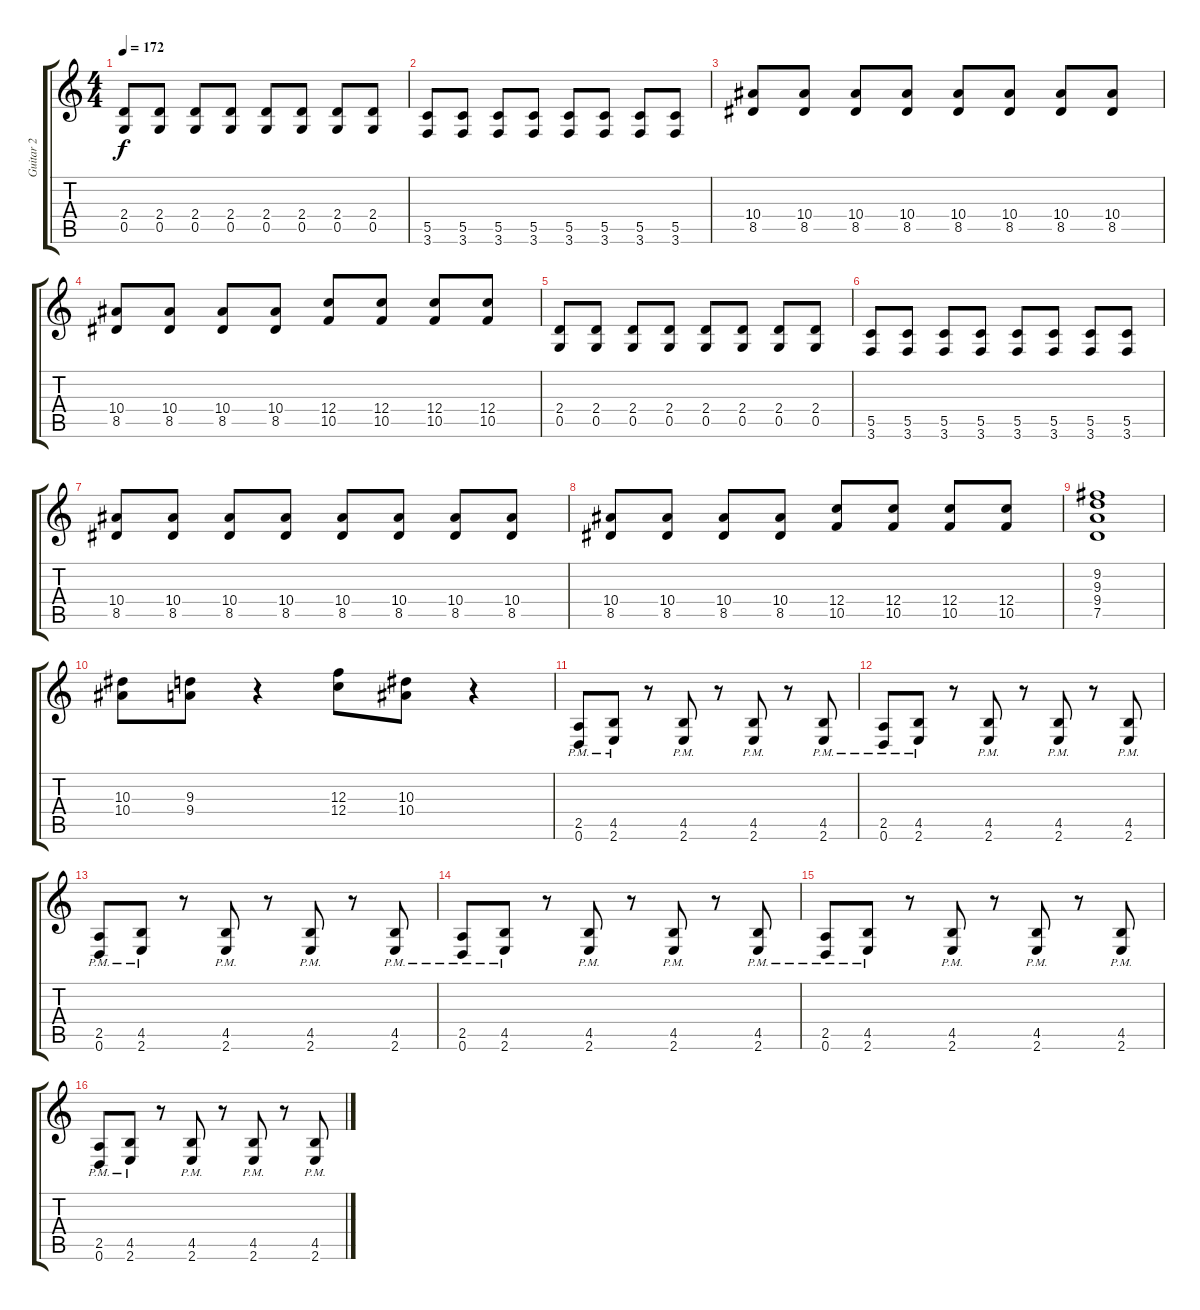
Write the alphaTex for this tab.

\track ("Guitar 2" "Guitar 2") {instrument overdrivenguitar}
\staff {score tabs}
\tuning (D4 A3 F3 C3 G2 D2) {hide}
\ts (4 4)
\tempo 172
\clef g2
\ks c
(2.4 0.5).8{dy f} (2.4 0.5).8 (2.4 0.5).8 (2.4 0.5).8 (2.4 0.5).8 (2.4 0.5).8 (2.4 0.5).8 (2.4 0.5).8 |
(5.5 3.6).8 (5.5 3.6).8 (5.5 3.6).8 (5.5 3.6).8 (5.5 3.6).8 (5.5 3.6).8 (5.5 3.6).8 (5.5 3.6).8 |
(10.4 8.5).8 (10.4 8.5).8 (10.4 8.5).8 (10.4 8.5).8 (10.4 8.5).8 (10.4 8.5).8 (10.4 8.5).8 (10.4 8.5).8 |
(10.4 8.5).8 (10.4 8.5).8 (10.4 8.5).8 (10.4 8.5).8 (12.4 10.5).8 (12.4 10.5).8 (12.4 10.5).8 (12.4 10.5).8 |
(2.4 0.5).8 (2.4 0.5).8 (2.4 0.5).8 (2.4 0.5).8 (2.4 0.5).8 (2.4 0.5).8 (2.4 0.5).8 (2.4 0.5).8 |
(5.5 3.6).8 (5.5 3.6).8 (5.5 3.6).8 (5.5 3.6).8 (5.5 3.6).8 (5.5 3.6).8 (5.5 3.6).8 (5.5 3.6).8 |
(10.4 8.5).8 (10.4 8.5).8 (10.4 8.5).8 (10.4 8.5).8 (10.4 8.5).8 (10.4 8.5).8 (10.4 8.5).8 (10.4 8.5).8 |
(10.4 8.5).8 (10.4 8.5).8 (10.4 8.5).8 (10.4 8.5).8 (12.4 10.5).8 (12.4 10.5).8 (12.4 10.5).8 (12.4 10.5).8 |
(9.2 9.3 9.4 7.5).1 |
(10.3 10.4).8 (9.3 9.4).8 r.4 (12.3 12.4).8 (10.3 10.4).8 r.4 |
(2.5{pm} 0.6{pm}).8 (4.5{pm} 2.6{pm}).8 r.8 (4.5{pm} 2.6{pm}).8 r.8 (4.5{pm} 2.6{pm}).8 r.8 (4.5{pm} 2.6{pm}).8 |
(2.5{pm} 0.6{pm}).8 (4.5{pm} 2.6{pm}).8 r.8 (4.5{pm} 2.6{pm}).8 r.8 (4.5{pm} 2.6{pm}).8 r.8 (4.5{pm} 2.6{pm}).8 |
(2.5{pm} 0.6{pm}).8 (4.5{pm} 2.6{pm}).8 r.8 (4.5{pm} 2.6{pm}).8 r.8 (4.5{pm} 2.6{pm}).8 r.8 (4.5{pm} 2.6{pm}).8 |
(2.5{pm} 0.6{pm}).8 (4.5{pm} 2.6{pm}).8 r.8 (4.5{pm} 2.6{pm}).8 r.8 (4.5{pm} 2.6{pm}).8 r.8 (4.5{pm} 2.6{pm}).8 |
(2.5{pm} 0.6{pm}).8 (4.5{pm} 2.6{pm}).8 r.8 (4.5{pm} 2.6{pm}).8 r.8 (4.5{pm} 2.6{pm}).8 r.8 (4.5{pm} 2.6{pm}).8 |
(2.5{pm} 0.6{pm}).8 (4.5{pm} 2.6{pm}).8 r.8 (4.5{pm} 2.6{pm}).8 r.8 (4.5{pm} 2.6{pm}).8 r.8 (4.5{pm} 2.6{pm}).8
